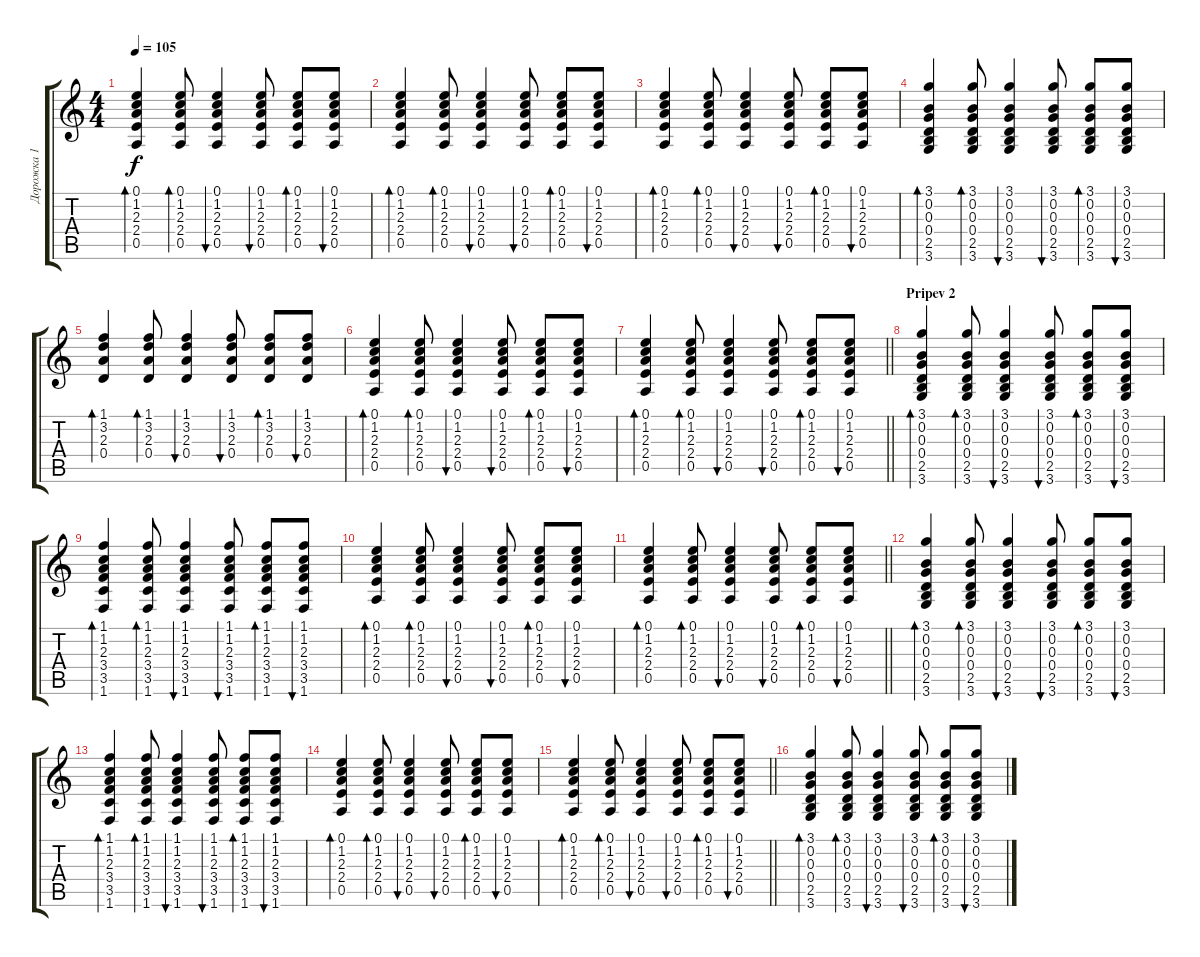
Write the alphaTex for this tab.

\track ("Дорожка 1" "Дорожка 1") {instrument acousticguitarsteel}
\staff {score tabs}
\tuning (E4 B3 G3 D3 A2 E2) {hide}
\ts (4 4)
\tempo 105
\clef g2
\ks c
(0.1 1.2 2.3 2.4 0.5).4{bd 60 dy f} (0.1 1.2 2.3 2.4 0.5).8{bd 60} (0.1 1.2 2.3 2.4 0.5).4{bu 60} (0.1 1.2 2.3 2.4 0.5).8{bu 60} (0.1 1.2 2.3 2.4 0.5).8{bd 60} (0.1 1.2 2.3 2.4 0.5).8{bu 60} |
(0.1 1.2 2.3 2.4 0.5).4{bd 60} (0.1 1.2 2.3 2.4 0.5).8{bd 60} (0.1 1.2 2.3 2.4 0.5).4{bu 60} (0.1 1.2 2.3 2.4 0.5).8{bu 60} (0.1 1.2 2.3 2.4 0.5).8{bd 60} (0.1 1.2 2.3 2.4 0.5).8{bu 60} |
(0.1 1.2 2.3 2.4 0.5).4{bd 60} (0.1 1.2 2.3 2.4 0.5).8{bd 60} (0.1 1.2 2.3 2.4 0.5).4{bu 60} (0.1 1.2 2.3 2.4 0.5).8{bu 60} (0.1 1.2 2.3 2.4 0.5).8{bd 60} (0.1 1.2 2.3 2.4 0.5).8{bu 60} |
(3.1 0.2 0.3 0.4 2.5 3.6).4{bd 60} (3.1 0.2 0.3 0.4 2.5 3.6).8{bd 60} (3.1 0.2 0.3 0.4 2.5 3.6).4{bu 60} (3.1 0.2 0.3 0.4 2.5 3.6).8{bu 60} (3.1 0.2 0.3 0.4 2.5 3.6).8{bd 60} (3.1 0.2 0.3 0.4 2.5 3.6).8{bu 60} |
(1.1 3.2 2.3 0.4).4{bd 60} (1.1 3.2 2.3 0.4).8{bd 60} (1.1 3.2 2.3 0.4).4{bu 60} (1.1 3.2 2.3 0.4).8{bu 60} (1.1 3.2 2.3 0.4).8{bd 60} (1.1 3.2 2.3 0.4).8{bu 60} |
(0.1 1.2 2.3 2.4 0.5).4{bd 60} (0.1 1.2 2.3 2.4 0.5).8{bd 60} (0.1 1.2 2.3 2.4 0.5).4{bu 60} (0.1 1.2 2.3 2.4 0.5).8{bu 60} (0.1 1.2 2.3 2.4 0.5).8{bd 60} (0.1 1.2 2.3 2.4 0.5).8{bu 60} |
\barLineRight lightlight
(0.1 1.2 2.3 2.4 0.5).4{bd 60} (0.1 1.2 2.3 2.4 0.5).8{bd 60} (0.1 1.2 2.3 2.4 0.5).4{bu 60} (0.1 1.2 2.3 2.4 0.5).8{bu 60} (0.1 1.2 2.3 2.4 0.5).8{bd 60} (0.1 1.2 2.3 2.4 0.5).8{bu 60} |
\section ("" "Pripev 2")
(3.1 0.2 0.3 0.4 2.5 3.6).4{bd 60} (3.1 0.2 0.3 0.4 2.5 3.6).8{bd 60} (3.1 0.2 0.3 0.4 2.5 3.6).4{bu 60} (3.1 0.2 0.3 0.4 2.5 3.6).8{bu 60} (3.1 0.2 0.3 0.4 2.5 3.6).8{bd 60} (3.1 0.2 0.3 0.4 2.5 3.6).8{bu 60} |
(1.1 1.2 2.3 3.4 3.5 1.6).4{bd 60} (1.1 1.2 2.3 3.4 3.5 1.6).8{bd 60} (1.1 1.2 2.3 3.4 3.5 1.6).4{bu 60} (1.1 1.2 2.3 3.4 3.5 1.6).8{bu 60} (1.1 1.2 2.3 3.4 3.5 1.6).8{bd 60} (1.1 1.2 2.3 3.4 3.5 1.6).8{bu 60} |
(0.1 1.2 2.3 2.4 0.5).4{bd 60} (0.1 1.2 2.3 2.4 0.5).8{bd 60} (0.1 1.2 2.3 2.4 0.5).4{bu 60} (0.1 1.2 2.3 2.4 0.5).8{bu 60} (0.1 1.2 2.3 2.4 0.5).8{bd 60} (0.1 1.2 2.3 2.4 0.5).8{bu 60} |
\barLineRight lightlight
(0.1 1.2 2.3 2.4 0.5).4{bd 60} (0.1 1.2 2.3 2.4 0.5).8{bd 60} (0.1 1.2 2.3 2.4 0.5).4{bu 60} (0.1 1.2 2.3 2.4 0.5).8{bu 60} (0.1 1.2 2.3 2.4 0.5).8{bd 60} (0.1 1.2 2.3 2.4 0.5).8{bu 60} |
(3.1 0.2 0.3 0.4 2.5 3.6).4{bd 60} (3.1 0.2 0.3 0.4 2.5 3.6).8{bd 60} (3.1 0.2 0.3 0.4 2.5 3.6).4{bu 60} (3.1 0.2 0.3 0.4 2.5 3.6).8{bu 60} (3.1 0.2 0.3 0.4 2.5 3.6).8{bd 60} (3.1 0.2 0.3 0.4 2.5 3.6).8{bu 60} |
(1.1 1.2 2.3 3.4 3.5 1.6).4{bd 60} (1.1 1.2 2.3 3.4 3.5 1.6).8{bd 60} (1.1 1.2 2.3 3.4 3.5 1.6).4{bu 60} (1.1 1.2 2.3 3.4 3.5 1.6).8{bu 60} (1.1 1.2 2.3 3.4 3.5 1.6).8{bd 60} (1.1 1.2 2.3 3.4 3.5 1.6).8{bu 60} |
(0.1 1.2 2.3 2.4 0.5).4{bd 60} (0.1 1.2 2.3 2.4 0.5).8{bd 60} (0.1 1.2 2.3 2.4 0.5).4{bu 60} (0.1 1.2 2.3 2.4 0.5).8{bu 60} (0.1 1.2 2.3 2.4 0.5).8{bd 60} (0.1 1.2 2.3 2.4 0.5).8{bu 60} |
\barLineRight lightlight
(0.1 1.2 2.3 2.4 0.5).4{bd 60} (0.1 1.2 2.3 2.4 0.5).8{bd 60} (0.1 1.2 2.3 2.4 0.5).4{bu 60} (0.1 1.2 2.3 2.4 0.5).8{bu 60} (0.1 1.2 2.3 2.4 0.5).8{bd 60} (0.1 1.2 2.3 2.4 0.5).8{bu 60} |
(3.1 0.2 0.3 0.4 2.5 3.6).4{bd 60} (3.1 0.2 0.3 0.4 2.5 3.6).8{bd 60} (3.1 0.2 0.3 0.4 2.5 3.6).4{bu 60} (3.1 0.2 0.3 0.4 2.5 3.6).8{bu 60} (3.1 0.2 0.3 0.4 2.5 3.6).8{bd 60} (3.1 0.2 0.3 0.4 2.5 3.6).8{bu 60}
